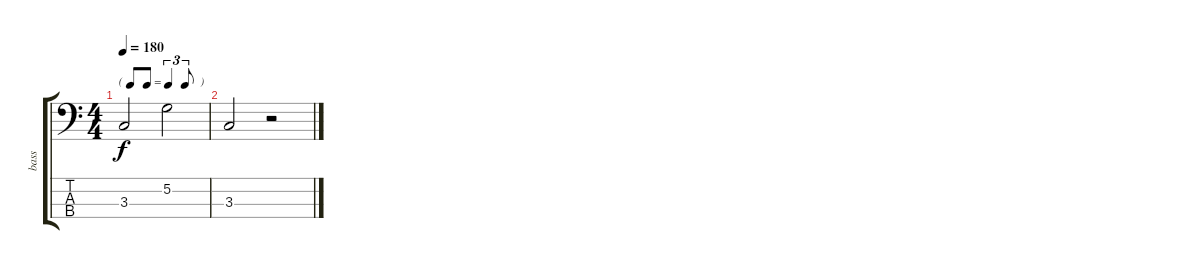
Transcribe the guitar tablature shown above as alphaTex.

\track ("bass" "bass") {instrument electricbassfinger}
\staff {score tabs}
\tuning (G2 D2 A1 E1) {hide}
\ts (4 4)
\tf triplet8th
\tempo 180
\clef f4
\ks c
3.3.2{dy f} 5.2.2 |
3.3.2 r.2
